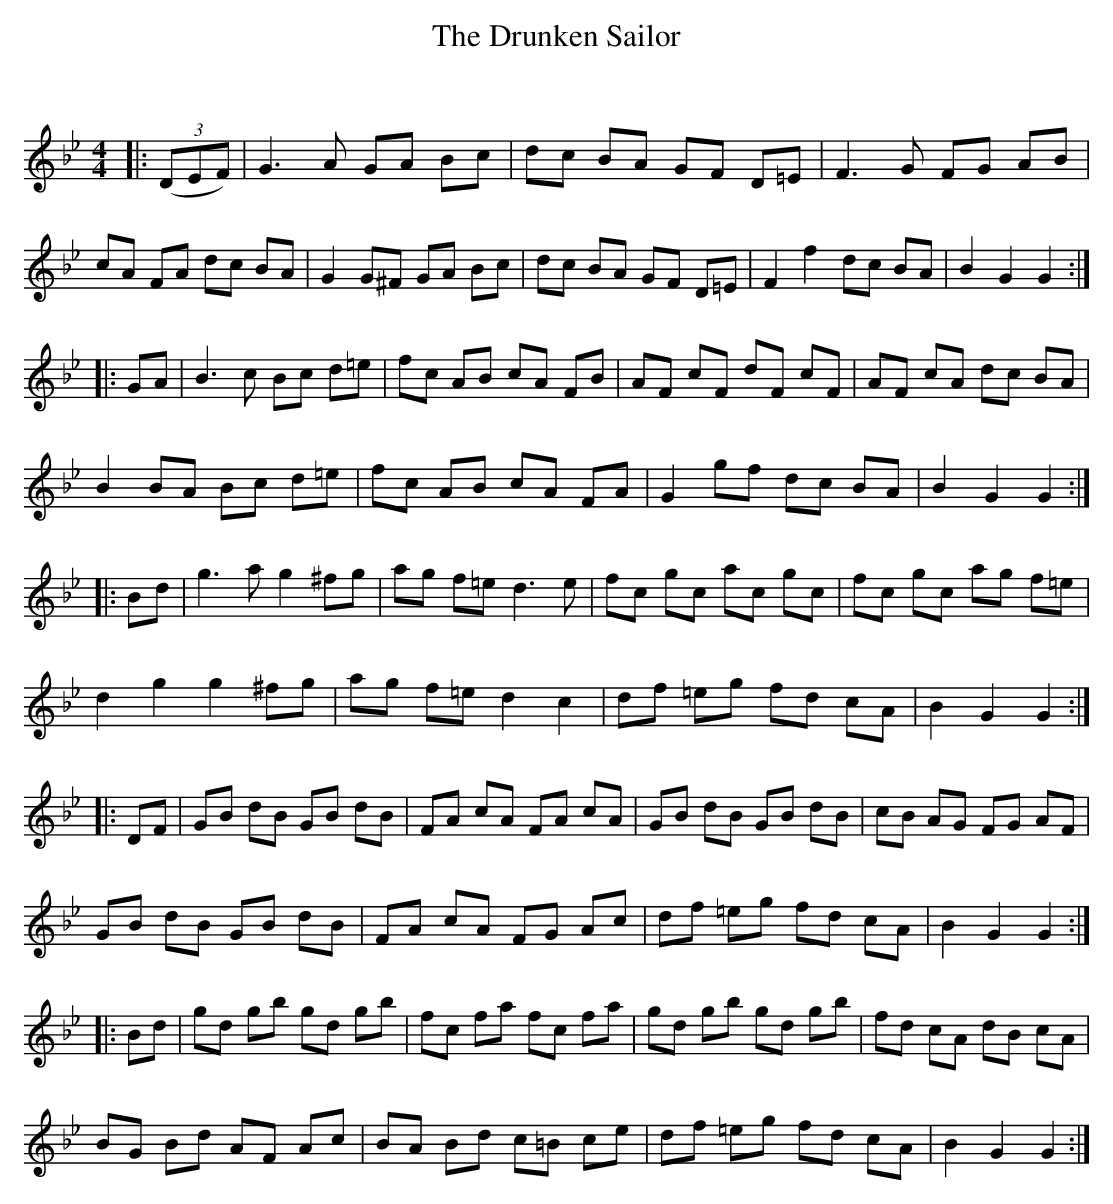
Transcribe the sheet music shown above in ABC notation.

X:1
T: The Drunken Sailor
C:
Q: 232
K:Gm
M:4/4
L:1/8
|:((3DEF)|G3A GA Bc|dc BA GF D=E|F3G FG AB|
cA FA dc BA|G2 G^F GA Bc|dc BA GF D=E|F2 f2 dc BA|B2 G2 G2:|
|:GA|B3c Bc d=e|fc AB cA FB|AF cF dF cF|AF cA dc BA|
B2 BA Bc d=e|fc AB cA FA|G2 gf dc BA|B2 G2 G2:|
|:Bd|g3a g2 ^fg|ag f=e d3e|fc gc ac gc|fc gc ag f=e|
d2 g2 g2 ^fg|ag f=e d2 c2|df =eg fd cA|B2 G2 G2:|
|:DF|GB dB GB dB|FA cA FA cA|GB dB GB dB|cB AG FG AF|
GB dB GB dB|FA cA FG Ac|df =eg fd cA|B2 G2 G2:|
|:Bd|gd gb gd gb|fc fa fc fa|gd gb gd gb|fd cA dB cA|
BG Bd AF Ac|BA Bd c=B ce|df =eg fd cA|B2 G2 G2:|
